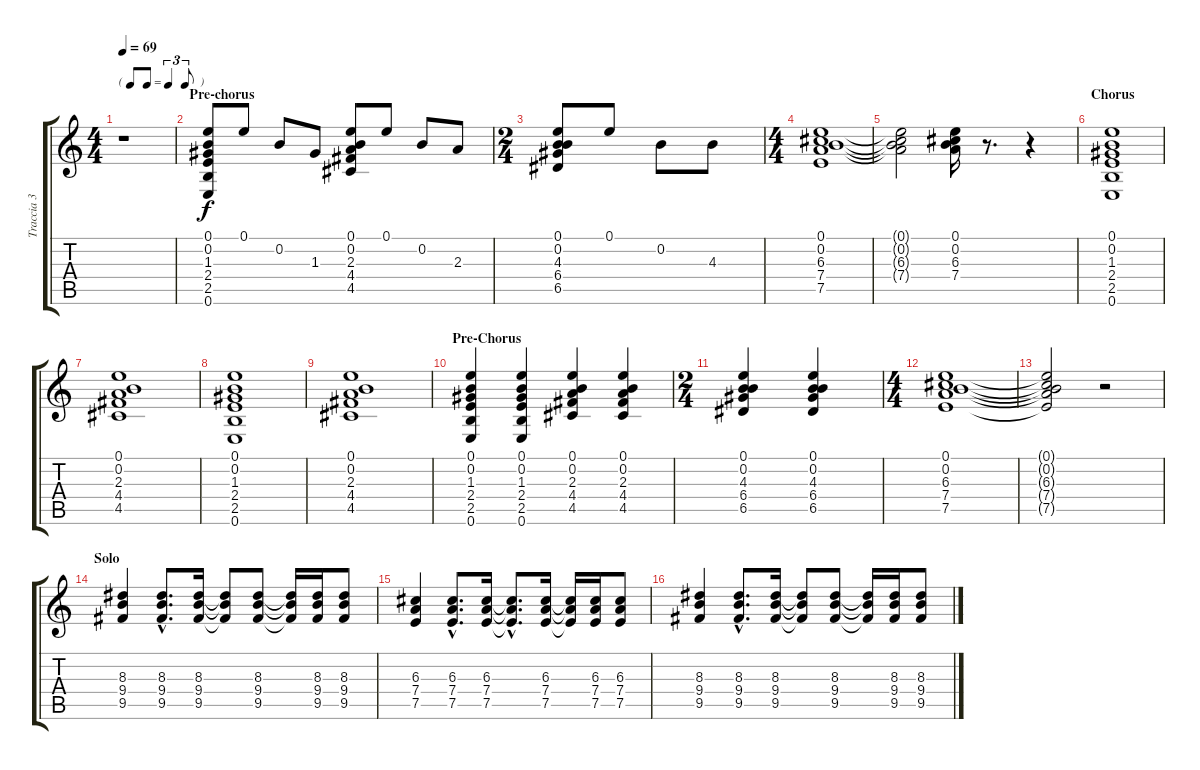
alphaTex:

\track ("Traccia 3" "Traccia 3") {instrument overdrivenguitar}
\staff {score tabs}
\tuning (E4 B3 G3 D3 A2 E2) {hide}
\ts (4 4)
\tf triplet8th
\tempo 69
\clef g2
\ks c
r.1{dy f} |
\section ("" "Pre-chorus")
(0.1 0.2 1.3 2.4 2.5 0.6).8{volume 12 balance 15} 0.1.8 0.2.8 1.3.8 (0.1 0.2 2.3 4.4 4.5).8 0.1.8 0.2.8 2.3.8 |
\ts (2 4)
(0.1 0.2 4.3 6.4 6.5).8 0.1.8 0.2.8 4.3.8 |
\ts (4 4)
(0.1 0.2 6.3 7.4 7.5).1 |
(0.1{t} 0.2{t} 6.3{t} 7.4{t}).2 (0.1 0.2 6.3 7.4).16 r.8{d} r.4 |
\section ("" "Chorus")
(0.1 0.2 1.3 2.4 2.5 0.6).1 |
(0.1 0.2 2.3 4.4 4.5).1 |
(0.1 0.2 1.3 2.4 2.5 0.6).1 |
(0.1 0.2 2.3 4.4 4.5).1 |
\section ("" "Pre-Chorus")
(0.1 0.2 1.3 2.4 2.5 0.6).4 (0.1 0.2 1.3 2.4 2.5 0.6).4 (0.1 0.2 2.3 4.4 4.5).4 (0.1 0.2 2.3 4.4 4.5).4 |
\ts (2 4)
(0.1 0.2 4.3 6.4 6.5).4 (0.1 0.2 4.3 6.4 6.5).4 |
\ts (4 4)
(0.1 0.2 6.3 7.4 7.5).1 |
(0.1{t} 0.2{t} 6.3{t} 7.4{t} 7.5{t}).2 r.2 |
\section ("" "Solo")
(8.3 9.4 9.5).4 (8.3{hac} 9.4{hac} 9.5{hac}).8{d} (8.3 9.4 9.5).16 (8.3{t} 9.4{t} 9.5{t}).8 (8.3 9.4 9.5).8 (8.3{t} 9.4{t} 9.5{t}).16 (8.3 9.4 9.5).16 (8.3 9.4 9.5).8 |
(6.3 7.4 7.5).4 (6.3{hac} 7.4{hac} 7.5{hac}).8{d} (6.3 7.4 7.5).16 (6.3{hac t} 7.4{hac t} 7.5{hac t}).8{d} (6.3 7.4 7.5).16 (6.3{t} 7.4{t} 7.5{t}).16 (6.3 7.4 7.5).16 (6.3 7.4 7.5).8 |
(8.3 9.4 9.5).4 (8.3{hac} 9.4{hac} 9.5{hac}).8{d} (8.3 9.4 9.5).16 (8.3{t} 9.4{t} 9.5{t}).8 (8.3 9.4 9.5).8 (8.3{t} 9.4{t} 9.5{t}).16 (8.3 9.4 9.5).16 (8.3 9.4 9.5).8
